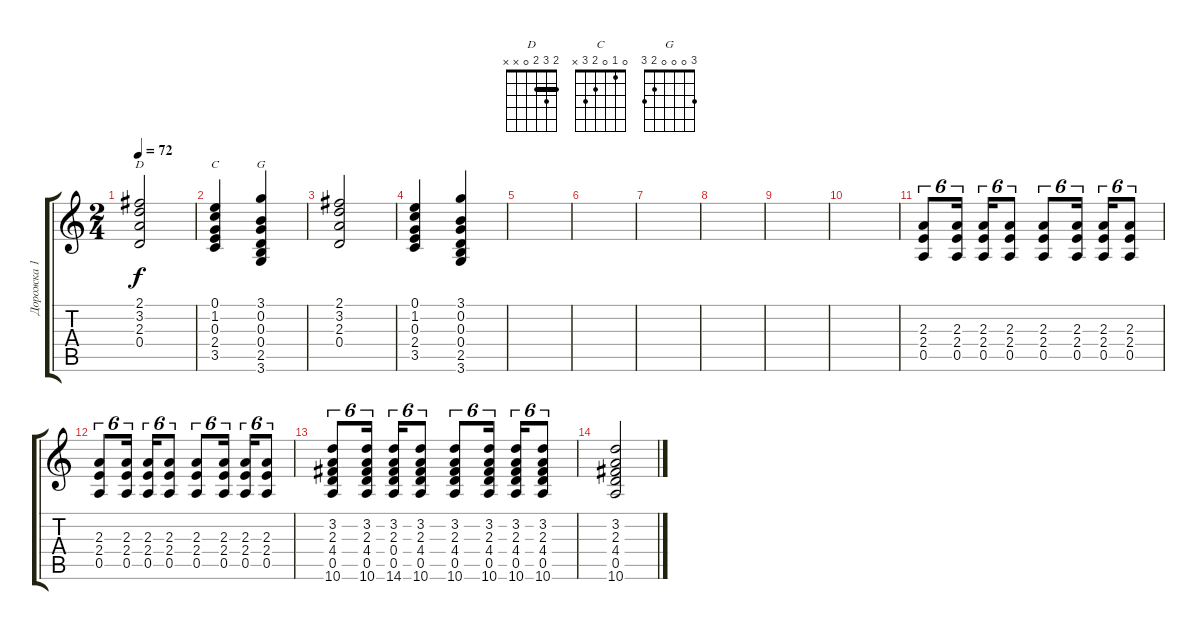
\track ("Дорожка 1" "Дорожка 1") {instrument acousticguitarsteel}
\staff {score tabs}
\tuning (E4 B3 G3 D3 A2 E2) {hide}
\chord ("D" 2 3 2 0 x x) {barre 2}
\chord ("C" 0 1 0 2 3 x)
\chord ("G" 3 0 0 0 2 3)
\ts (2 4)
\tempo 72
\clef g2
\ks c
(2.1 3.2 2.3 0.4).2{ch "D" dy f} |
(0.1 1.2 0.3 2.4 3.5).4{ch "C"} (3.1 0.2 0.3 0.4 2.5 3.6).4{ch "G"} |
(2.1 3.2 2.3 0.4).2 |
(0.1 1.2 0.3 2.4 3.5).4 (3.1 0.2 0.3 0.4 2.5 3.6).4 |
|
|
|
|
|
|
(2.3 2.4 0.5).8{tu (6 4)} (2.3 2.4 0.5).16{tu (6 4)} (2.3 2.4 0.5).16{tu (6 4)} (2.3 2.4 0.5).8{tu (6 4)} (2.3 2.4 0.5).8{tu (6 4)} (2.3 2.4 0.5).16{tu (6 4)} (2.3 2.4 0.5).16{tu (6 4)} (2.3 2.4 0.5).8{tu (6 4)} |
(2.3 2.4 0.5).8{tu (6 4)} (2.3 2.4 0.5).16{tu (6 4)} (2.3 2.4 0.5).16{tu (6 4)} (2.3 2.4 0.5).8{tu (6 4)} (2.3 2.4 0.5).8{tu (6 4)} (2.3 2.4 0.5).16{tu (6 4)} (2.3 2.4 0.5).16{tu (6 4)} (2.3 2.4 0.5).8{tu (6 4)} |
(3.2 2.3 4.4 0.5 10.6).8{tu (6 4)} (3.2 2.3 4.4 0.5 10.6).16{tu (6 4)} (3.2 2.3 0.4 0.5 14.6).16{tu (6 4)} (3.2 2.3 4.4 0.5 10.6).8{tu (6 4)} (3.2 2.3 4.4 0.5 10.6).8{tu (6 4)} (3.2 2.3 4.4 0.5 10.6).16{tu (6 4)} (3.2 2.3 4.4 0.5 10.6).16{tu (6 4)} (3.2 2.3 4.4 0.5 10.6).8{tu (6 4)} |
(3.2 2.3 4.4 0.5 10.6).2
